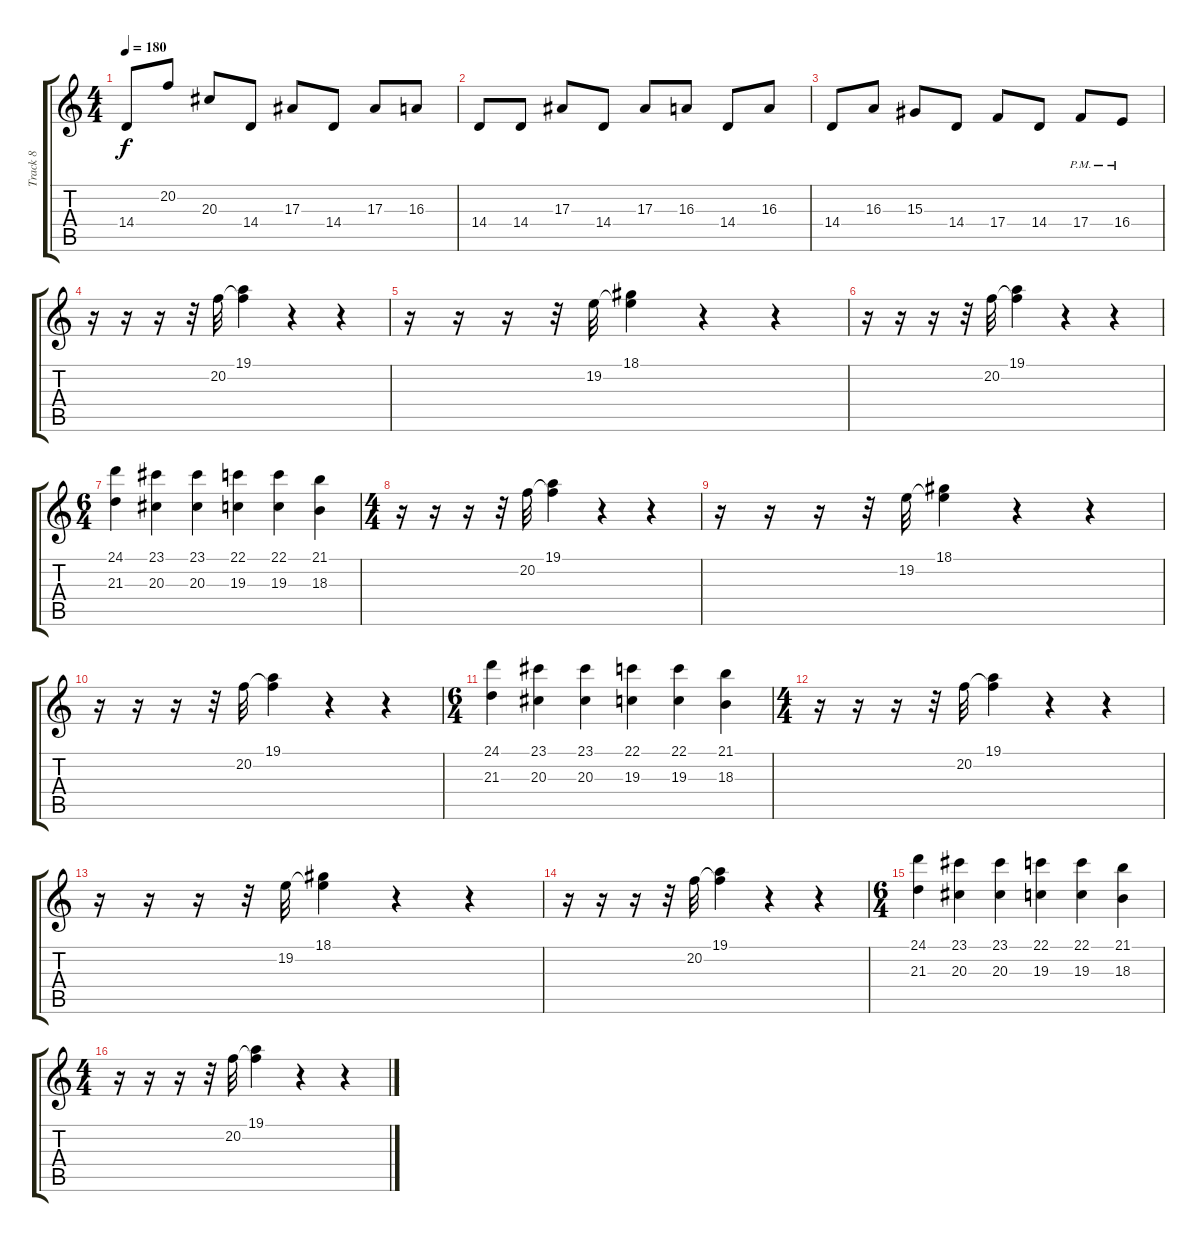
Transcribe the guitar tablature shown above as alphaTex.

\track ("Track 8" "Track 8") {instrument stringensemble1}
\staff {score tabs}
\tuning (D4 A3 F3 C3 G2 D2) {hide}
\ts (4 4)
\tempo 180
\clef g2
\ks c
14.4.8{dy f} 20.2.8 20.3.8 14.4.8 17.3.8 14.4.8 17.3.8 16.3.8 |
14.4.8 14.4.8 17.3.8 14.4.8 17.3.8 16.3.8 14.4.8 16.3.8 |
14.4.8 16.3.8 15.3.8 14.4.8 17.4.8 14.4.8 17.4{pm}.8 16.4{pm}.8 |
r.16{volume 8 instrument glockenspiel} r.16 r.16 r.32 20.2.32 (19.1 20.2{t}).4 r.4 r.4 |
r.16{volume 8 instrument glockenspiel} r.16 r.16 r.32 19.2.32 (18.1 19.2{t}).4 r.4 r.4 |
r.16{volume 8 instrument glockenspiel} r.16 r.16 r.32 20.2.32 (19.1 20.2{t}).4 r.4 r.4 |
\ts (6 4)
(24.1 21.3).4{instrument synthstrings1} (23.1 20.3).4 (23.1 20.3).4 (22.1 19.3).4 (22.1 19.3).4 (21.1 18.3).4 |
\ts (4 4)
r.16{volume 8 instrument glockenspiel} r.16 r.16 r.32 20.2.32 (19.1 20.2{t}).4 r.4 r.4 |
r.16{volume 8 instrument glockenspiel} r.16 r.16 r.32 19.2.32 (18.1 19.2{t}).4 r.4 r.4 |
r.16{volume 8 instrument glockenspiel} r.16 r.16 r.32 20.2.32 (19.1 20.2{t}).4 r.4 r.4 |
\ts (6 4)
(24.1 21.3).4{instrument synthstrings1} (23.1 20.3).4 (23.1 20.3).4 (22.1 19.3).4 (22.1 19.3).4 (21.1 18.3).4 |
\ts (4 4)
r.16{volume 8 instrument glockenspiel} r.16 r.16 r.32 20.2.32 (19.1 20.2{t}).4 r.4 r.4 |
r.16{volume 8 instrument glockenspiel} r.16 r.16 r.32 19.2.32 (18.1 19.2{t}).4 r.4 r.4 |
r.16{volume 8 instrument glockenspiel} r.16 r.16 r.32 20.2.32 (19.1 20.2{t}).4 r.4 r.4 |
\ts (6 4)
(24.1 21.3).4{instrument synthstrings1} (23.1 20.3).4 (23.1 20.3).4 (22.1 19.3).4 (22.1 19.3).4 (21.1 18.3).4 |
\ts (4 4)
r.16{volume 8 instrument glockenspiel} r.16 r.16 r.32 20.2.32 (19.1 20.2{t}).4 r.4 r.4
